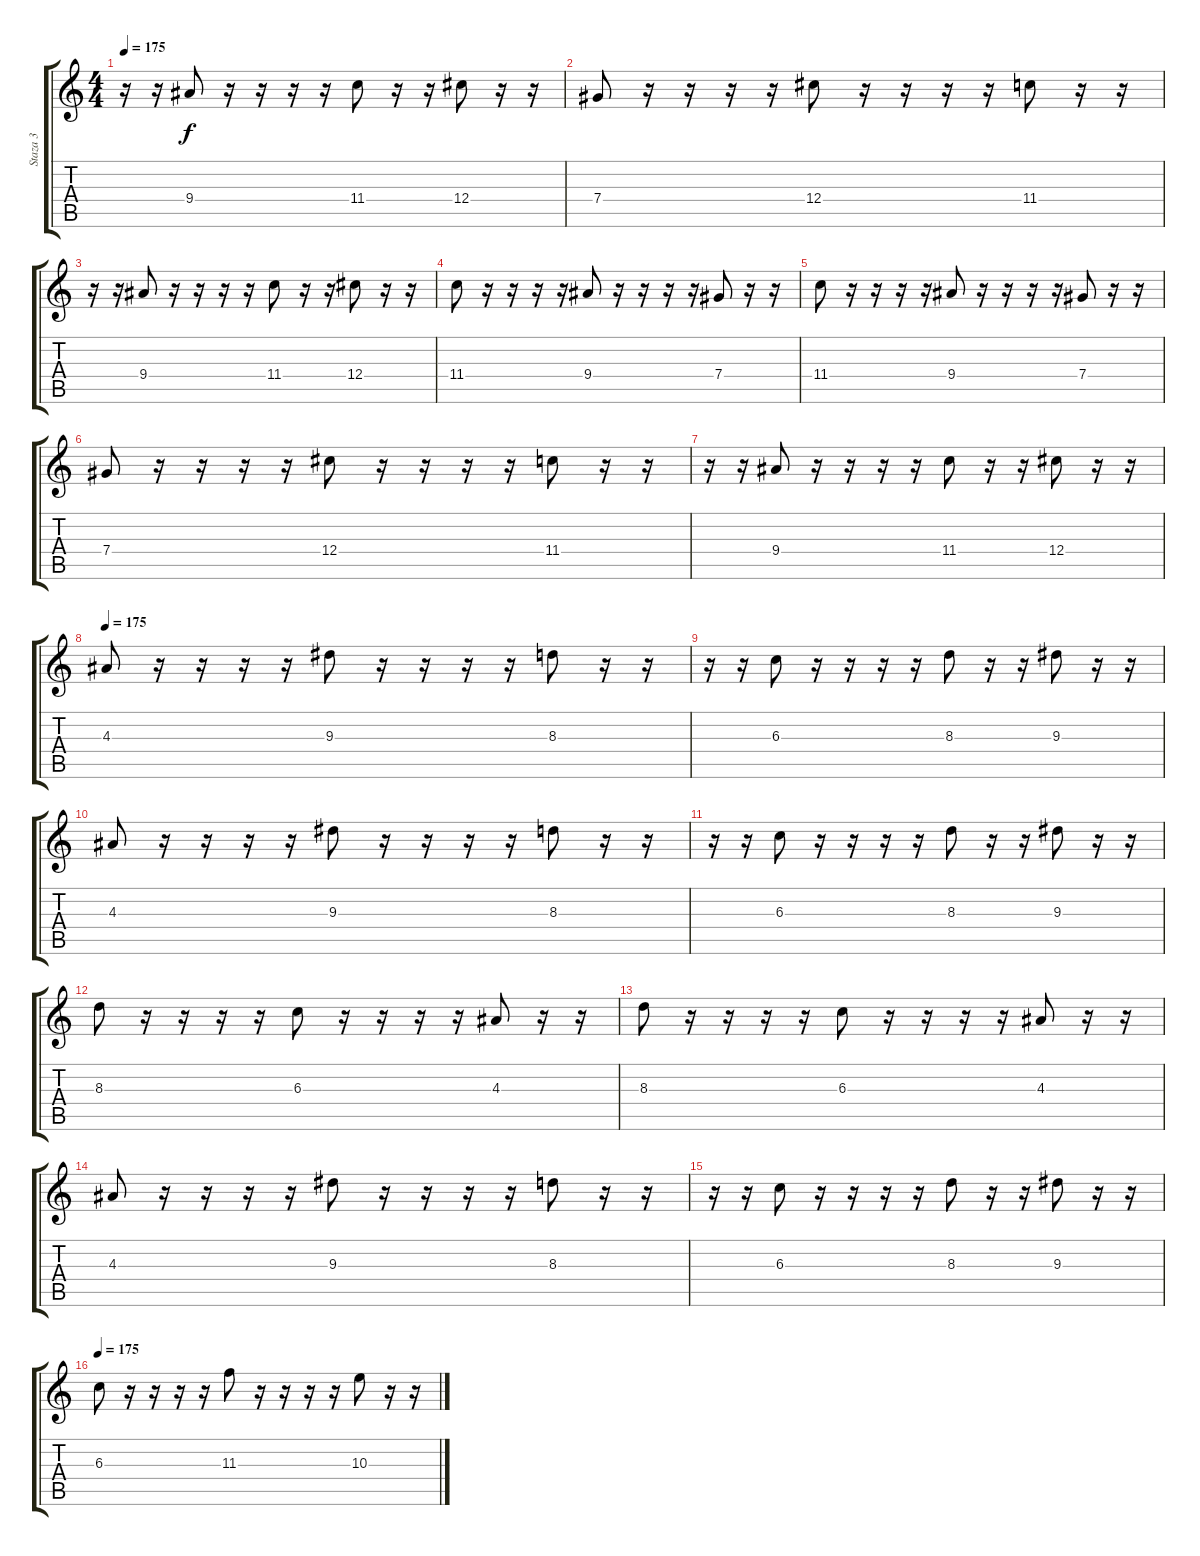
\track ("Staza 3" "Staza 3") {instrument distortionguitar}
\staff {score tabs}
\tuning (Eb4 Bb3 Gb3 Db3 Ab2 Eb2) {hide}
\ts (4 4)
\tempo 175
\clef g2
\ks c
r.16{dy f} r.16 9.4.8 r.16 r.16 r.16 r.16 11.4.8 r.16 r.16 12.4.8 r.16 r.16 |
7.4.8 r.16 r.16 r.16 r.16 12.4.8 r.16 r.16 r.16 r.16 11.4.8 r.16 r.16 |
r.16 r.16 9.4.8 r.16 r.16 r.16 r.16 11.4.8 r.16 r.16 12.4.8 r.16 r.16 |
11.4.8 r.16 r.16 r.16 r.16 9.4.8 r.16 r.16 r.16 r.16 7.4.8 r.16 r.16 |
11.4.8 r.16 r.16 r.16 r.16 9.4.8 r.16 r.16 r.16 r.16 7.4.8 r.16 r.16 |
7.4.8 r.16 r.16 r.16 r.16 12.4.8 r.16 r.16 r.16 r.16 11.4.8 r.16 r.16 |
r.16 r.16 9.4.8 r.16 r.16 r.16 r.16 11.4.8 r.16 r.16 12.4.8 r.16 r.16 |
\tempo 175
4.3.8 r.16 r.16 r.16 r.16 9.3.8 r.16 r.16 r.16 r.16 8.3.8 r.16 r.16 |
r.16 r.16 6.3.8 r.16 r.16 r.16 r.16 8.3.8 r.16 r.16 9.3.8 r.16 r.16 |
4.3.8 r.16 r.16 r.16 r.16 9.3.8 r.16 r.16 r.16 r.16 8.3.8 r.16 r.16 |
r.16 r.16 6.3.8 r.16 r.16 r.16 r.16 8.3.8 r.16 r.16 9.3.8 r.16 r.16 |
8.3.8 r.16 r.16 r.16 r.16 6.3.8 r.16 r.16 r.16 r.16 4.3.8 r.16 r.16 |
8.3.8 r.16 r.16 r.16 r.16 6.3.8 r.16 r.16 r.16 r.16 4.3.8 r.16 r.16 |
4.3.8 r.16 r.16 r.16 r.16 9.3.8 r.16 r.16 r.16 r.16 8.3.8 r.16 r.16 |
r.16 r.16 6.3.8 r.16 r.16 r.16 r.16 8.3.8 r.16 r.16 9.3.8 r.16 r.16 |
\tempo 175
6.3.8 r.16 r.16 r.16 r.16 11.3.8 r.16 r.16 r.16 r.16 10.3.8 r.16 r.16
